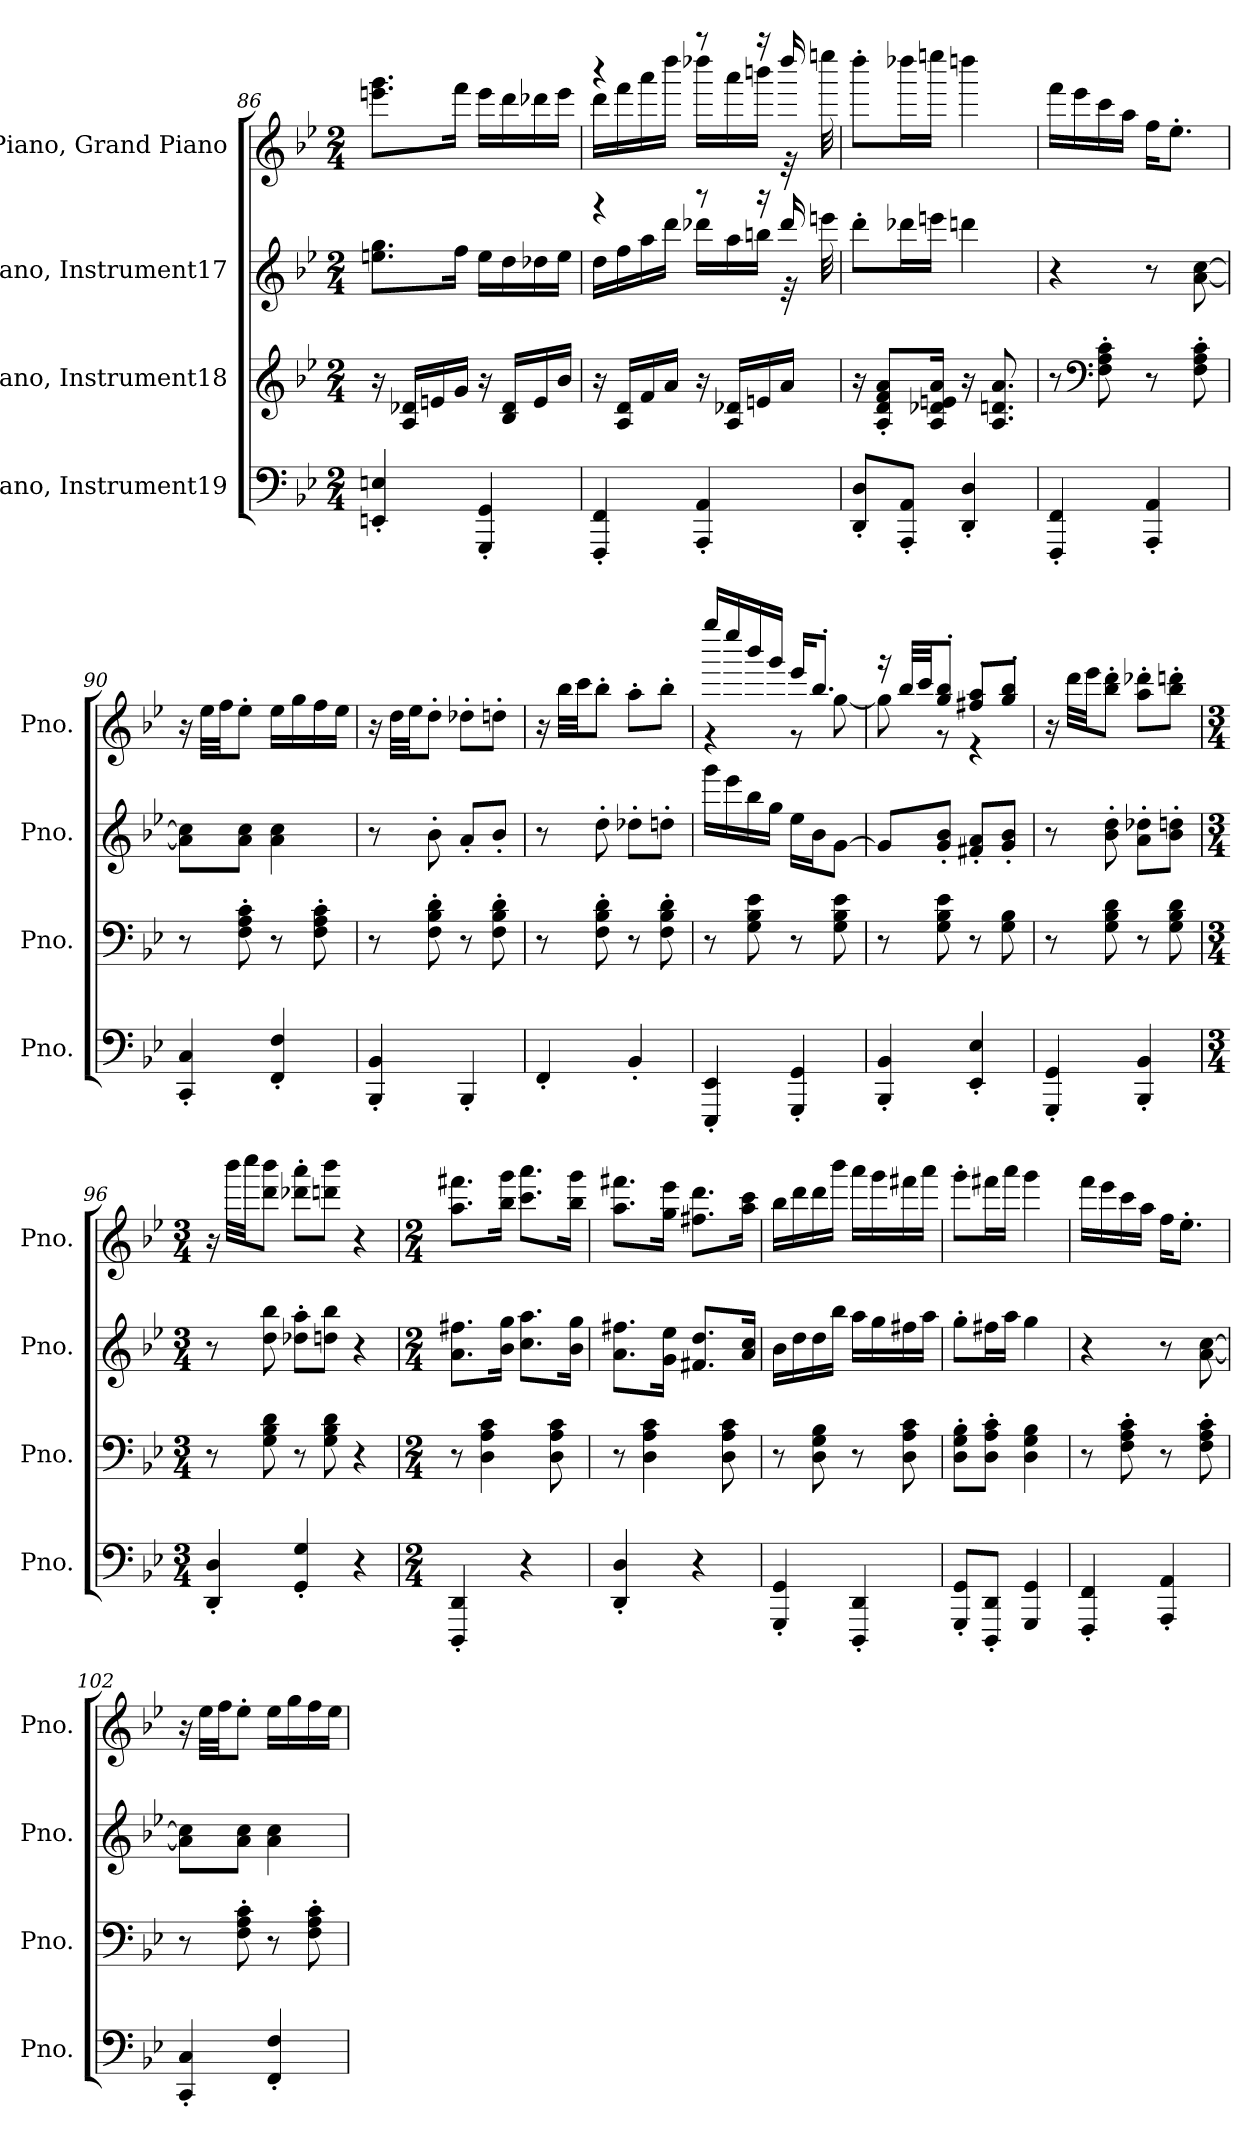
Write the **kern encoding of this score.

**kern	**kern	**kern	**kern
*part4	*part3	*part2	*part1
*staff4	*staff3	*staff2	*staff1
*I"Piano, Instrument19	*I"Piano, Instrument18	*I"Piano, Instrument17	*I"Piano, Grand Piano
*I'Pno.	*I'Pno.	*I'Pno.	*I'Pno.
*clefF4	*clefG2	*clefG2	*clefG2
*k[b-e-]	*k[b-e-]	*k[b-e-]	*k[b-e-]
*M2/4	*M2/4	*M2/4	*M2/4
=86	=86	=86	=86
4EEn/' 4En/'	16r	8.een\ 8.gg\L	8.eeen\ 8.ggg\L
.	16A/ 16d-X/LL	.	.
.	16en/	.	.
.	16g/JJ	16ff\Jk	16fff\Jk
4GGG/' 4GG/'	16r	16ee\LL	16eee\LL
.	16B-/ 16d-/LL	16dd\	16ddd\
.	16e/	16dd-X\	16ddd-X\
.	16b-/JJ	16ee\JJ	16eee\JJ
!!LO:LB:g=z
=87	=87	=87	=87
*	*	*^	*^
4FFF/' 4FF/'	16r	4r	16dd\LL	4r	16ddd\LL
.	16A/ 16d/LL	.	16ff\	.	16fff\
.	16f/	.	16aa\	.	16aaa\
.	16a/JJ	.	16ddd\JJ	.	16dddd\JJ
4AAA/' 4AA/'	16r	8r	16ddd-X\LL	8r	16dddd-X\LL
.	16A/ 16d-X/LL	.	16aa\	.	16aaa\
.	16en/	16r	16bbn\JJ	16r	16bbbn\JJ
.	16a/JJ	16ddd-/	32r	16dddd-/	32r
.	.	.	32eeen\	.	32eeeen\
*	*	*v	*v	*	*
*	*	*	*v	*v
=88	=88	=88	=88
8DD/' 8D/'L	16r	8ddd'\L	8dddd'\L
.	8A/' 8d/' 8f/' 8a/'L	.	.
8AAA/' 8AA/'J	.	16ddd-X\L	16dddd-X\L
.	16A/ 16d-X/ 16en/ 16a/Jk	16eeen\JJ	16eeeen\JJ
4DD/' 4D/'	16r	4dddn\	4ddddn\
.	8.A/ 8.dn/ 8.a/	.	.
=89	=89	=89	=89
*	*	*	*MM140
4FFF/' 4FF/'	8r	4r	16fff\LL
.	.	.	16eee-\
*	*clefF4	*	*
.	8F\' 8A\' 8c\'	.	16ccc\
.	.	.	16aa\JJ
4AAA/' 4AA/'	8r	8r	16ff\KL
.	.	.	8.ee-'\J
.	8F\' 8A\' 8c\'	[8a\ [8cc\	.
=90	=90	=90	=90
4CC/' 4C/'	8r	8a\] 8cc\]L	16r
.	.	.	32ee-\LLL
.	.	.	32ff\JJ
.	8F\' 8A\' 8c\'	8a\ 8cc\J	8ee-'\J
4FF/' 4F/'	8r	4a\ 4cc\	16ee-\LL
.	.	.	16gg\
.	8F\' 8A\' 8c\'	.	16ff\
.	.	.	16ee-\JJ
!!LO:LB:g=z
=91	=91	=91	=91
4BBB-/' 4BB-/'	8r	8r	16r
.	.	.	32dd\LLL
.	.	.	32ee-\JJ
.	8F\' 8B-\' 8d\'	8b-'\	8dd'\J
4BBB-'/	8r	8a'/L	8dd-X'\L
.	8F\' 8B-\' 8d\'	8b-'/J	8ddn'\J
=92	=92	=92	=92
4FF'/	8r	8r	16r
.	.	.	32bb-\LLL
.	.	.	32ccc\JJ
.	8F\' 8B-\' 8d\'	8dd'\	8bb-'\J
4BB-'/	8r	8dd-X'\L	8aa'\L
.	8F\' 8B-\' 8d\'	8ddn'\J	8bb-'\J
=93	=93	=93	=93
*	*	*	*^
4EEE-/' 4EE-/'	8r	16ggg\LL	16gggg/LL	4r
.	.	16eee-\	16eeee-/	.
.	8G\ 8B-\ 8e-\	16bb-\	16bbb-/	.
.	.	16gg\JJ	16ggg/JJ	.
4GGG/' 4GG/'	8r	16ee-\LL	16eee-/KL	8r
.	.	16b-\J	8.bb-'/J	.
.	8G\ 8B-\ 8e-\	[8g\J	.	[8gg\
=94	=94	=94	=94	=94
4BBB-/' 4BB-/'	8r	8g/L]	16r	8gg\]
.	.	.	32bb-/LLL	.
.	.	.	32ccc/JJ	.
.	8G\ 8B-\ 8e-\	8g/' 8b-/'J	8gg/' 8bb-/'J	8r
4EE-/' 4E-/'	8r	8f#X/' 8a/'L	8ff#X/' 8aa/'L	4r
.	8G\ 8B-\	8g/' 8b-/'J	8gg/' 8bb-/'J	.
*	*	*	*v	*v
=95	=95	=95	=95
4GGG/' 4GG/'	8r	8r	16r
.	.	.	32ddd\LLL
.	.	.	32eee-\JJ
*	*	*	*MM132
.	8G\ 8B-\ 8d\	8b-\' 8dd\'	8bb-\' 8ddd\'J
*	*	*	*MM124
4BBB-/' 4BB-/'	8r	8a\' 8dd-X\'L	8aa\' 8ddd-X\'L
*	*	*	*MM116
.	8G\ 8B-\ 8d\	8b-\' 8ddn\'J	8bb-\' 8dddn\'J
!!LO:PB:g=z
=96	=96	=96	=96
*M3/4	*M3/4	*M3/4	*M3/4
*	*	*	*MM108
4DD/' 4D/'	8r	8r	16r
.	.	.	32bbb-\LLL
.	.	.	32cccc\JJ
*	*	*	*MM100
.	8G\ 8B-\ 8d\	8dd\ 8bb-\	8ddd\ 8bbb-\J
*	*	*	*MM92
4GG/' 4G/'	8r	8dd-X\' 8aa\'L	8ddd-X\' 8aaa\'L
*	*	*	*MM84
.	8G\ 8B-\ 8d\	8ddn\ 8bb-\J	8dddn\ 8bbb-\J
*	*	*	*MM76
4r	4r	4r	4r
=97	=97	=97	=97
*M2/4	*M2/4	*M2/4	*M2/4
*	*	*	*MM160
4DDD/' 4DD/'	8r	8.a\ 8.ff#X\L	8.aa\ 8.fff#X\L
.	4D\ 4A\ 4c\	.	.
.	.	16b-\ 16gg\Jk	16bb-\ 16ggg\Jk
4r	.	8.cc\ 8.aa\L	8.ccc\ 8.aaa\L
.	8D\ 8A\ 8c\	.	.
.	.	16b-\ 16gg\Jk	16bb-\ 16ggg\Jk
=98	=98	=98	=98
4DD/' 4D/'	8r	8.a\ 8.ff#X\L	8.aa\ 8.fff#X\L
.	4D\ 4A\ 4c\	.	.
.	.	16g\ 16ee-\Jk	16gg\ 16eee-\Jk
4r	.	8.f#X/ 8.dd/L	8.ff#X\ 8.ddd\L
.	8D\ 8A\ 8c\	.	.
.	.	16a/ 16cc/Jk	16aa\ 16ccc\Jk
=99	=99	=99	=99
4GGG/' 4GG/'	8r	16b-\LL	16bb-\LL
.	.	16dd\	16ddd\
.	8D\ 8G\ 8B-\	16dd\	16ddd\
.	.	16bb-\JJ	16bbb-\JJ
4DDD/' 4DD/'	8r	16aa\LL	16aaa\LL
.	.	16gg\	16ggg\
.	8D\ 8A\ 8c\	16ff#X\	16fff#X\
.	.	16aa\JJ	16aaa\JJ
=100	=100	=100	=100
8GGG/' 8GG/'L	8D\' 8G\' 8B-\'L	8gg'\L	8ggg'\L
8DDD/' 8DD/'J	8D\' 8A\' 8c\'J	16ff#X\L	16fff#X\L
.	.	16aa\JJ	16aaa\JJ
4GGG/ 4GG/	4D\ 4G\ 4B-\	4gg\	4ggg\
!!LO:LB:g=z
=101	=101	=101	=101
*	*	*	*MM140
4FFF/' 4FF/'	8r	4r	16fff\LL
.	.	.	16eee-\
.	8F\' 8A\' 8c\'	.	16ccc\
.	.	.	16aa\JJ
4AAA/' 4AA/'	8r	8r	16ff\KL
.	.	.	8.ee-'\J
.	8F\' 8A\' 8c\'	[8a\ [8cc\	.
=102	=102	=102	=102
4CC/' 4C/'	8r	8a\] 8cc\]L	16r
.	.	.	32ee-\LLL
.	.	.	32ff\JJ
.	8F\' 8A\' 8c\'	8a\ 8cc\J	8ee-'\J
4FF/' 4F/'	8r	4a\ 4cc\	16ee-\LL
.	.	.	16gg\
.	8F\' 8A\' 8c\'	.	16ff\
.	.	.	16ee-\JJ
=	=	=	=
*-	*-	*-	*-
